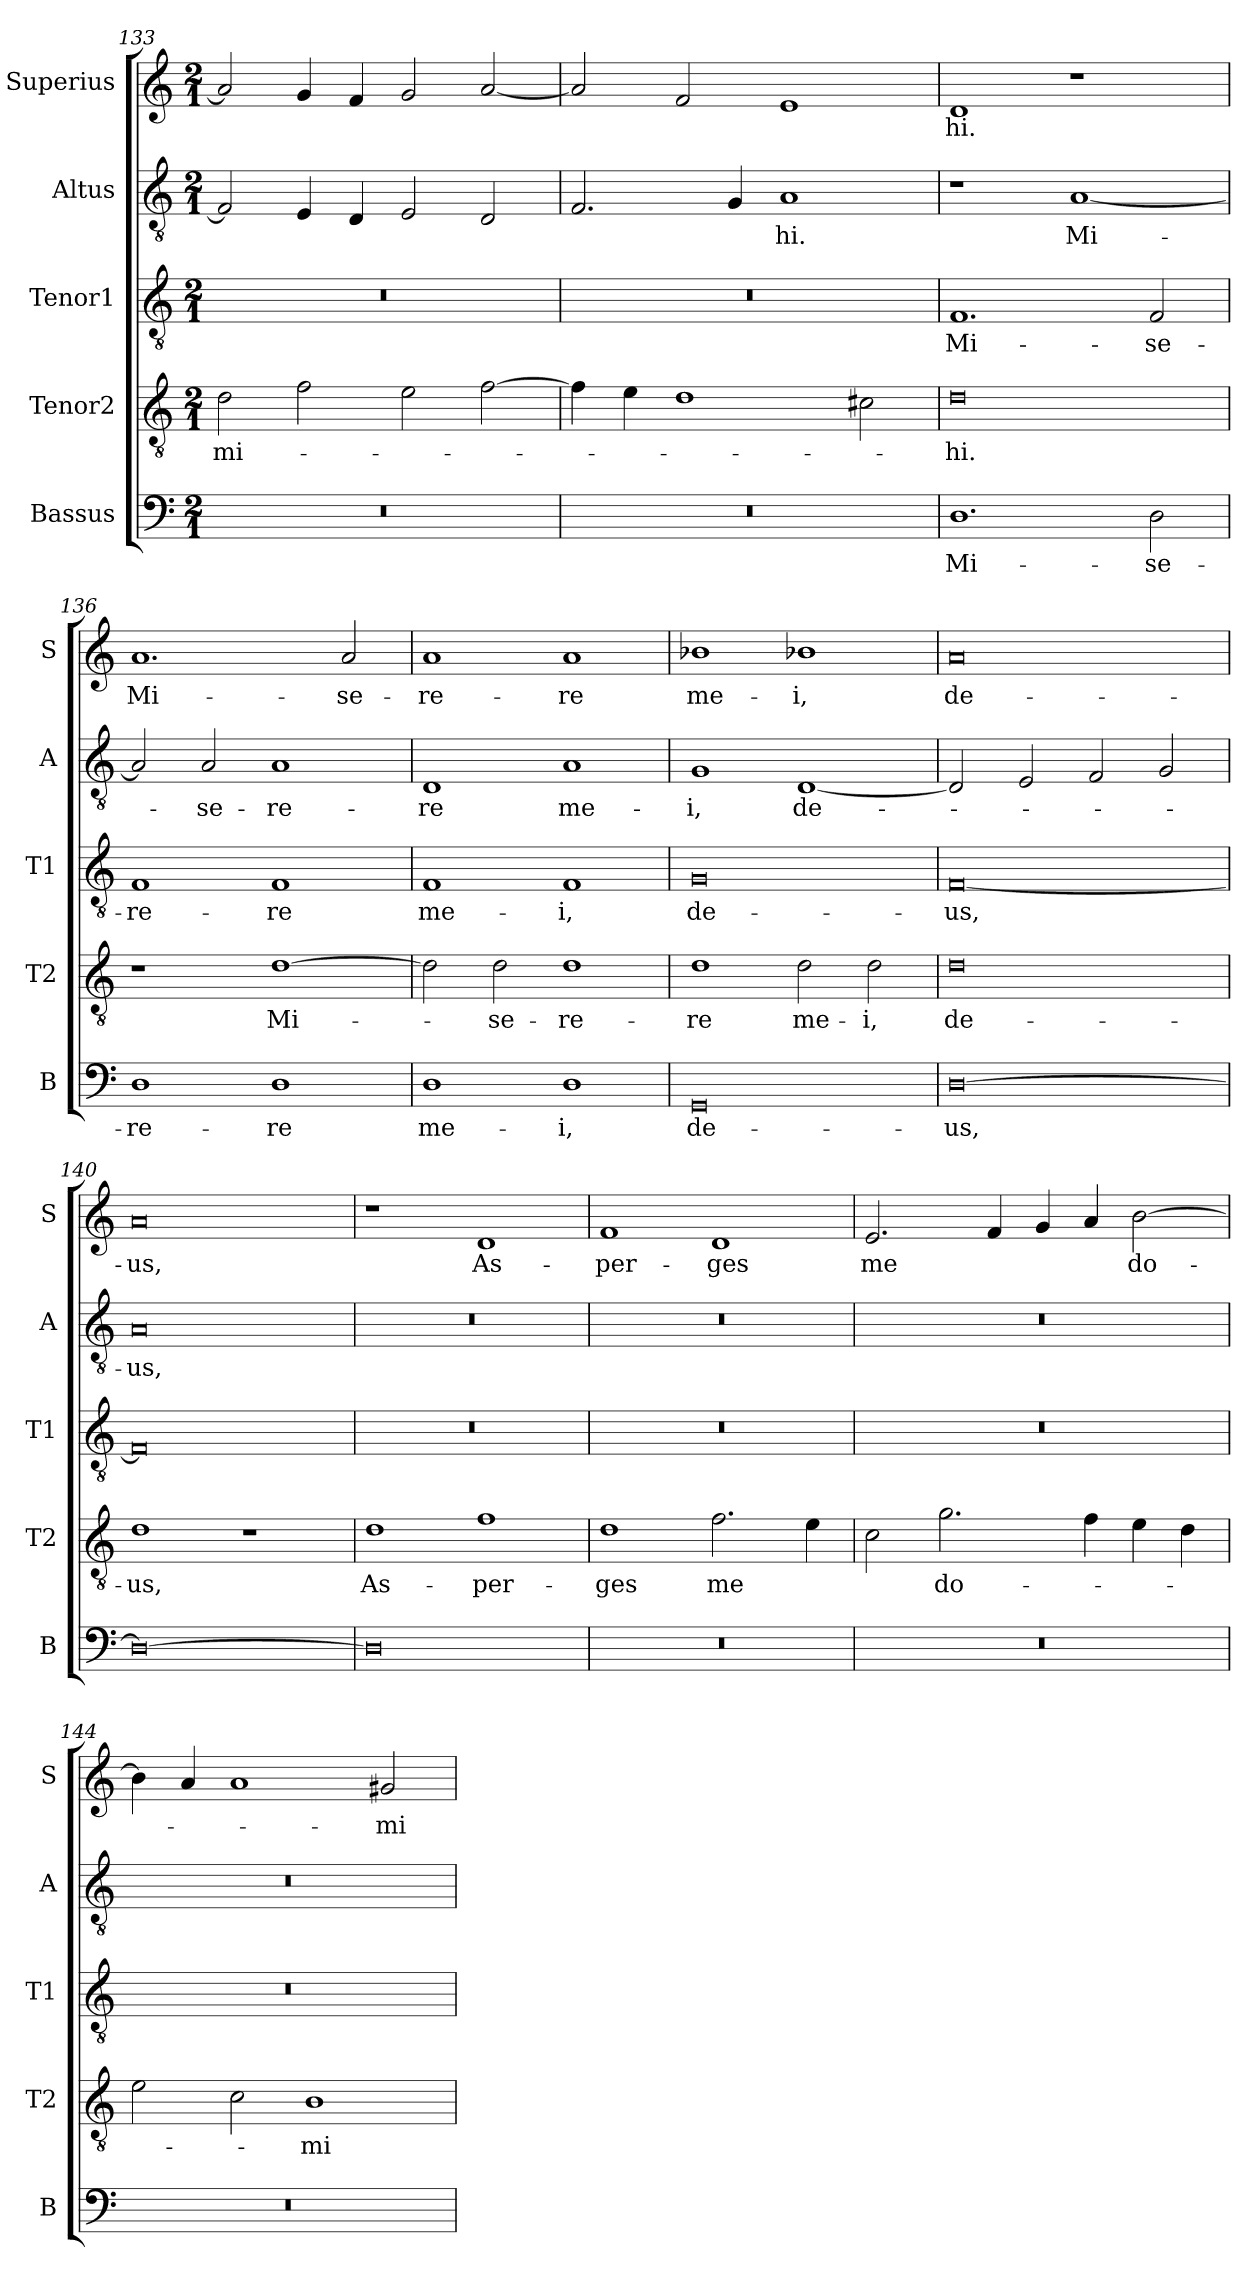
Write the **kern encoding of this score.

**kern	**text	**kern	**text	**kern	**text	**kern	**text	**kern	**text
*part5	*part5	*part4	*part4	*part3	*part3	*part2	*part2	*part1	*part1
*staff5	*staff5	*staff4	*staff4	*staff3	*staff3	*staff2	*staff2	*staff1	*staff1
*I"Bassus	*	*I"Tenor2	*	*I"Tenor1	*	*I"Altus	*	*I"Superius	*
*I'B	*	*I'T2	*	*I'T1	*	*I'A	*	*I'S	*
*clefF4	*	*clefGv2	*	*clefGv2	*	*clefGv2	*	*clefG2	*
*k[]	*	*k[]	*	*k[]	*	*k[]	*	*k[]	*
*M2/1	*	*M2/1	*	*M2/1	*	*M2/1	*	*M2/1	*
=133	=133	=133	=133	=133	=133	=133	=133	=133	=133
0r	.	2d	mi-	0r	.	2F]	.	2a]	.
.	.	2f	.	.	.	4E	.	4g	.
.	.	.	.	.	.	4D	.	4f	.
.	.	2e	.	.	.	2E	.	2g	.
.	.	[2f	.	.	.	2D	.	[2a	.
=134	=134	=134	=134	=134	=134	=134	=134	=134	=134
0r	.	4f]	.	0r	.	2.F	.	2a]	.
.	.	4e	.	.	.	.	.	.	.
.	.	1d	.	.	.	.	.	2f	.
.	.	.	.	.	.	4G	.	.	.
.	.	.	.	.	.	1A	-hi.	1e	.
.	.	2c#X	.	.	.	.	.	.	.
=135	=135	=135	=135	=135	=135	=135	=135	=135	=135
1.D	Mi-	0d	-hi.	1.F	Mi-	1r	.	1d	-hi.
.	.	.	.	.	.	[1A	Mi-	1r	.
2D	-se-	.	.	2F	-se-	.	.	.	.
=136	=136	=136	=136	=136	=136	=136	=136	=136	=136
1D	-re-	1r	.	1F	-re-	2A]	.	1.a	Mi-
.	.	.	.	.	.	2A	-se-	.	.
1D	-re	[1d	Mi-	1F	-re	1A	-re-	.	.
.	.	.	.	.	.	.	.	2a	-se-
=137	=137	=137	=137	=137	=137	=137	=137	=137	=137
1D	me-	2d]	.	1F	me-	1D	-re	1a	-re-
.	.	2d	-se-	.	.	.	.	.	.
1D	-i,	1d	-re-	1F	-i,	1A	me-	1a	-re
=138	=138	=138	=138	=138	=138	=138	=138	=138	=138
0GG	de-	1d	-re	0G	de-	1G	-i,	1b-X	me-
.	.	2d	me-	.	.	[1D	de-	1b-X	-i,
.	.	2d	-i,	.	.	.	.	.	.
=139	=139	=139	=139	=139	=139	=139	=139	=139	=139
[0D	-us,	0d	de-	[0F	-us,	2D]	.	0a	de-
.	.	.	.	.	.	2E	.	.	.
.	.	.	.	.	.	2F	.	.	.
.	.	.	.	.	.	2G	.	.	.
=140	=140	=140	=140	=140	=140	=140	=140	=140	=140
0D_	.	1d	-us,	0F]	.	0A	-us,	0a	-us,
.	.	1r	.	.	.	.	.	.	.
=141	=141	=141	=141	=141	=141	=141	=141	=141	=141
0D]	.	1d	As-	0r	.	0r	.	1r	.
.	.	1f	-per-	.	.	.	.	1d	As-
=142	=142	=142	=142	=142	=142	=142	=142	=142	=142
0r	.	1d	-ges	0r	.	0r	.	1f	-per-
.	.	2.f	me	.	.	.	.	1d	-ges
.	.	4e	.	.	.	.	.	.	.
=143	=143	=143	=143	=143	=143	=143	=143	=143	=143
0r	.	2c	.	0r	.	0r	.	2.e	me
.	.	2.g	do-	.	.	.	.	.	.
.	.	.	.	.	.	.	.	4f	.
.	.	.	.	.	.	.	.	4g	.
.	.	4f	.	.	.	.	.	4a	.
.	.	4e	.	.	.	.	.	[2b	do-
.	.	4d	.	.	.	.	.	.	.
=144	=144	=144	=144	=144	=144	=144	=144	=144	=144
0r	.	2e	.	0r	.	0r	.	4b]	.
.	.	.	.	.	.	.	.	4a	.
.	.	2c	.	.	.	.	.	1a	.
.	.	1B	-mi-	.	.	.	.	.	.
.	.	.	.	.	.	.	.	2g#X	-mi-
=	=	=	=	=	=	=	=	=	=
*-	*-	*-	*-	*-	*-	*-	*-	*-	*-
